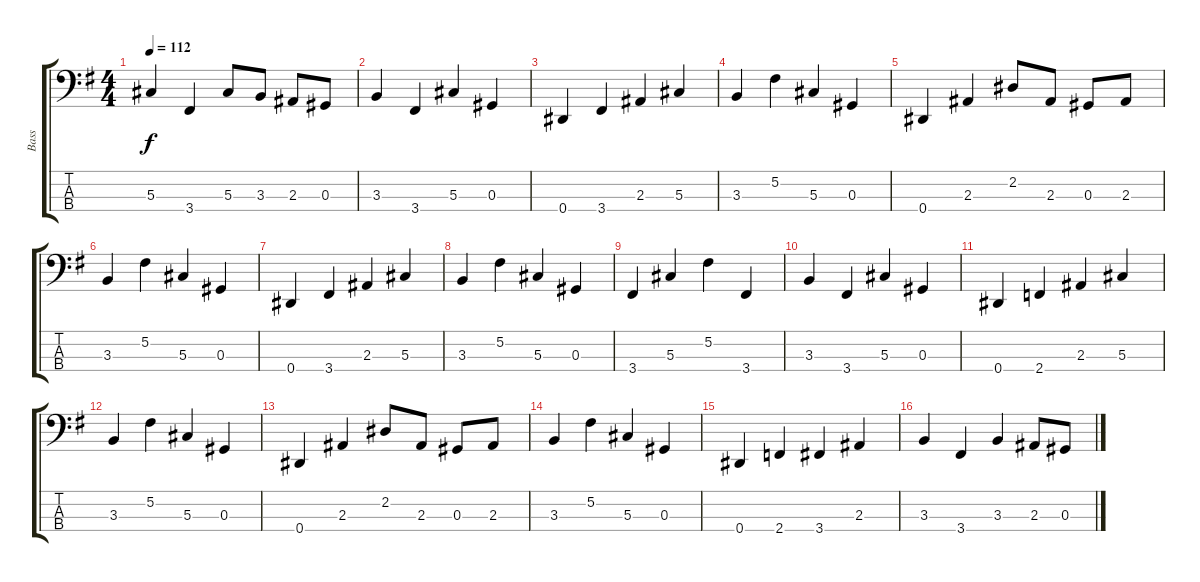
\track ("Bass" "Bass") {instrument electricbassfinger}
\staff {score tabs}
\tuning (Gb2 Db2 Ab1 Eb1) {hide}
\ts (4 4)
\tempo 112
\clef f4
\ks g
5.3.4{dy f} 3.4.4 5.3.8 3.3.8 2.3.8 0.3.8 |
3.3.4 3.4.4 5.3.4 0.3.4 |
0.4.4 3.4.4 2.3.4 5.3.4 |
3.3.4 5.2.4 5.3.4 0.3.4 |
0.4.4 2.3.4 2.2.8 2.3.8 0.3.8 2.3.8 |
3.3.4 5.2.4 5.3.4 0.3.4 |
0.4.4 3.4.4 2.3.4 5.3.4 |
3.3.4 5.2.4 5.3.4 0.3.4 |
3.4.4 5.3.4 5.2.4 3.4.4 |
3.3.4 3.4.4 5.3.4 0.3.4 |
0.4.4 2.4.4 2.3.4 5.3.4 |
3.3.4 5.2.4 5.3.4 0.3.4 |
0.4.4 2.3.4 2.2.8 2.3.8 0.3.8 2.3.8 |
3.3.4 5.2.4 5.3.4 0.3.4 |
0.4.4 2.4.4 3.4.4 2.3.4 |
3.3.4 3.4.4 3.3.4 2.3.8 0.3.8
